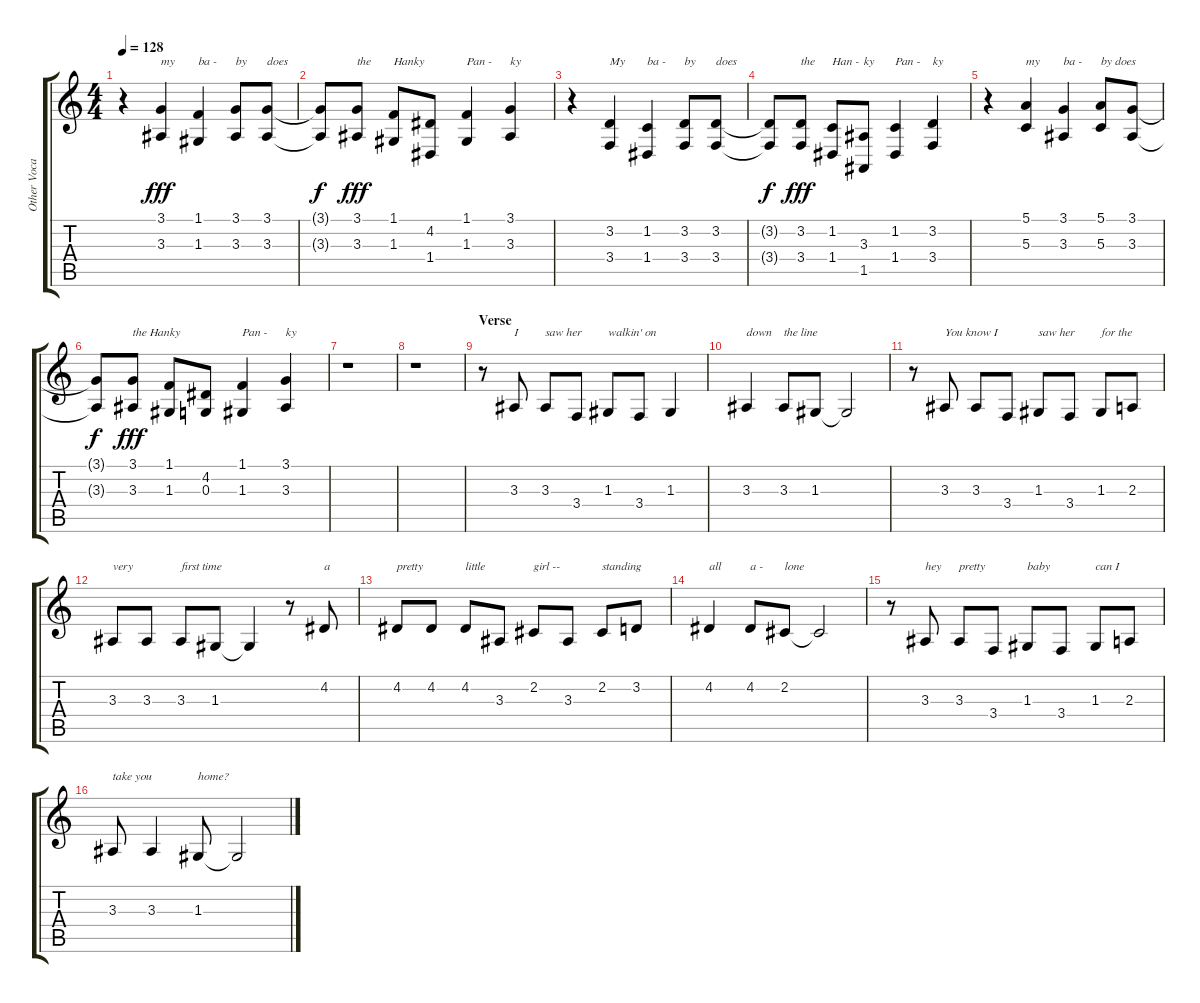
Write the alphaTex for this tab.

\track ("Other Vocals" "Other Voca") {instrument tenorsax}
\staff {score tabs}
\tuning (E4 B3 G3 D3 A2 E2) {hide}
\ts (4 4)
\tempo 128
\clef g2
\ks c
r.4{dy fff} (3.1 3.3).4{txt "my"} (1.1 1.3).4{txt "ba -"} (3.1 3.3).8{txt "by"} (3.1 3.3).8{txt "does"} |
(3.1{t} 3.3{t}).8{dy f} (3.1 3.3).8{txt "the" dy fff} (1.1 1.3).8{txt "Hanky"} (4.2 1.4).8 (1.1 1.3).4{txt "Pan -"} (3.1 3.3).4{txt "ky"} |
r.4 (3.2 3.4).4{txt "My"} (1.2 1.4).4{txt "ba -"} (3.2 3.4).8{txt "by"} (3.2 3.4).8{txt "does"} |
(3.2{t} 3.4{t}).8{dy f} (3.2 3.4).8{txt "the" dy fff} (1.2 1.4).8{txt "Han -"} (3.3 1.5).8{txt "ky"} (1.2 1.4).4{txt "Pan -"} (3.2 3.4).4{txt "ky"} |
r.4 (5.1 5.3).4{txt "my"} (3.1 3.3).4{txt "ba -"} (5.1 5.3).8{txt "by does"} (3.1 3.3).8 |
(3.1{t} 3.3{t}).8{dy f} (3.1 3.3).8{txt "the Hanky" dy fff} (1.1 1.3).8 (4.2 0.3).8 (1.1 1.3).4{txt "Pan -"} (3.1 3.3).4{txt "ky"} |
r.1 |
r.1 |
\section ("" "Verse")
r.8 3.3.8{txt "I"} 3.3.8{txt "saw her"} 3.4.8 1.3.8{txt "walkin' on"} 3.4.8 1.3.4 |
3.3.4{txt "down"} 3.3.8{txt "the line"} 1.3.8 1.3{t}.2 |
r.8 3.3.8{txt "You know I"} 3.3.8 3.4.8 1.3.8{txt "saw her"} 3.4.8 1.3.8{txt "for the"} 2.3.8 |
3.3.8{txt "very"} 3.3.8 3.3.8{txt "first time"} 1.3.8 1.3{t}.4 r.8 4.2.8{txt "a"} |
4.2.8{txt "pretty"} 4.2.8 4.2.8{txt "little"} 3.3.8 2.2.8{txt "girl --"} 3.3.8 2.2.8{txt "standing"} 3.2.8 |
4.2.4{txt "all"} 4.2.8{txt "a -"} 2.2.8{txt "lone"} 2.2{t}.2 |
r.8 3.3.8{txt "hey"} 3.3.8{txt "pretty"} 3.4.8 1.3.8{txt "baby"} 3.4.8 1.3.8{txt "can I"} 2.3.8 |
3.3.8{txt "take you"} 3.3.4 1.3.8{txt "home?"} 1.3{t}.2
